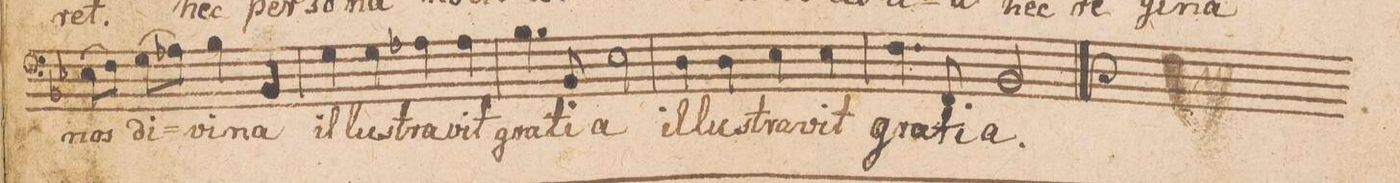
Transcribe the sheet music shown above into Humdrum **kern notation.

**kern	**text
*I"Baſso.	*
*clefF4	*
*k[b-e-]	*
*met(C.)	*
*M4/4	*
(8E-\L	nos
8F\J)	.
(8G\L	di-
8A-X\J)	.
4B-\	-vi-
4BB-/	-na
=47	=47
4G\	il-
4G\	-lus-
4A-X\	-tra-
4A-\	-vit
=48	=48
4.B-\	gra-
8BB-/	-ti-
2E-\	-a
=49	=49
4D\	il-
4D\	-lus-
4E-\	-tra-
4E-\	-vit
=50	=50
4.F\	gra-
8FF/	-ti-
2BB-/	-a.
==	==
*-	*-
